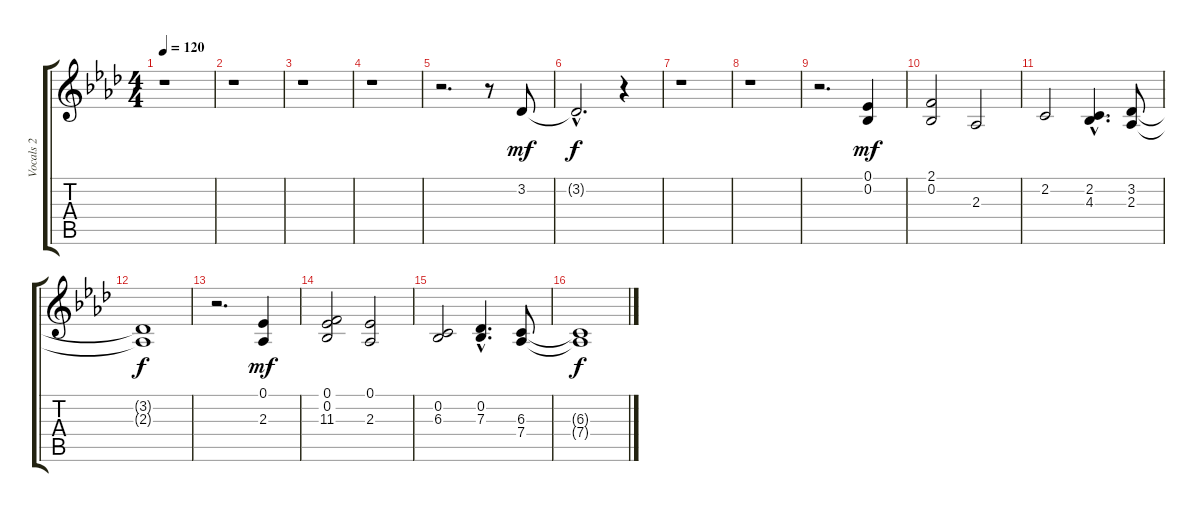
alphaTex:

\track ("Vocals 2" "Vocals 2") {instrument pad4choir}
\staff {score tabs}
\tuning (Eb4 Bb3 Gb3 Db3 Ab2 Eb2) {hide}
\ts (4 4)
\tempo 120
\clef g2
\ks ab
r.1{dy mf} |
r.1 |
r.1 |
r.1 |
r.2{d} r.8 3.2.8 |
3.2{hac t}.2{d dy f} r.4 |
r.1 |
r.1 |
r.2{d} (0.1 0.2).4{dy mf} |
(2.1 0.2).2 2.3.2 |
2.2.2 (2.2{hac} 4.3{hac}).4{d} (3.2 2.3).8 |
(3.2{t} 2.3{t}).1{dy f} |
r.2{d} (0.1 2.3).4{dy mf} |
(0.1 0.2 11.3).2 (0.1 2.3).2 |
(0.2 6.3).2 (0.2{hac} 7.3{hac}).4{d} (6.3 7.4).8 |
(6.3{t} 7.4{t}).1{dy f}
